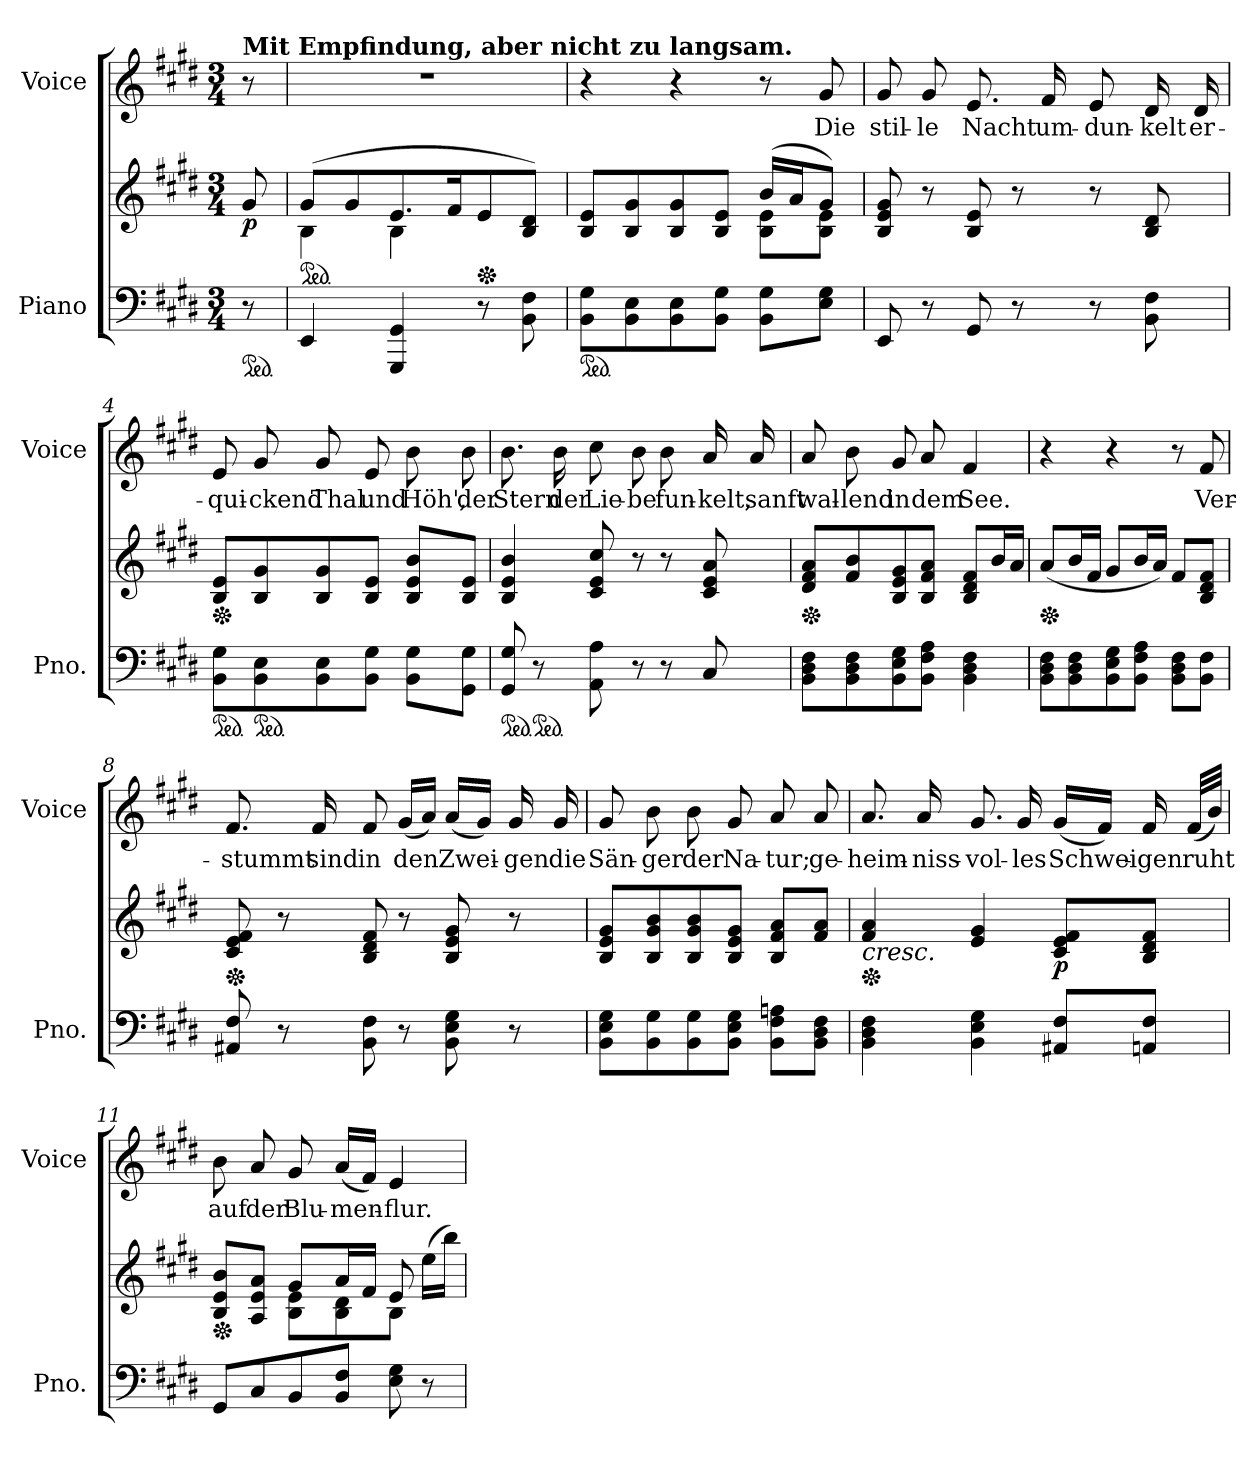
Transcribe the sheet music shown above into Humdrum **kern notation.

**kern	**kern	**dynam	**kern	**text
*part2	*part2	*part2	*part1	*part1
*staff3	*staff2	*staff2/3	*staff1	*staff1
*I"Piano	*	*	*I"Voice	*
*I'Pno.	*	*	*I'Voice	*
*clefF4	*clefG2	*	*clefG2	*
*k[f#c#g#d#]	*k[f#c#g#d#]	*	*k[f#c#g#d#]	*
*E:	*E:	*	*E:	*
*M3/4	*M3/4	*	*M3/4	*
*ped	*	*	*	*
*MM60	*MM60	*	*MM60	*
=	=	=	=	=
!	!	!	!LO:TX:a:B:t=Mit Empfindung, aber nicht zu langsam.	!
!	!	!LO:DY:b	!	!
8r	8g#/	p	8r	.
=1	=1	=1	=1	=1
*	*ped	*	*	*
*	*^	*	*	*
!	!	!	!	!LO:N:vis=1	!
4EE/	(>8g#/L	4B\	.	2.r	.
.	8g#/	.	.	.	.
4GGG#/ 4GG#/	8.e/	4B\	.	.	.
.	16f#/k	.	.	.	.
*	*Xped	*	*	*	*
8r	8e/	4ryy	.	.	.
8BB\ 8F#\	8B/ 8d#/J)	.	.	.	.
=2	=2	=2	=2	=2	=2
*ped	*	*	*	*	*
8BB\ 8G#\L	8B/ 8e/L	2ryy	.	4r	.
8BB\ 8E\	8B/ 8g#/	.	.	.	.
8BB\ 8E\	8B/ 8g#/	.	.	4r	.
8BB\ 8G#\J	8B/ 8e/J	.	.	.	.
8BB\ 8G#\L	(>16b/LL	8B\ 8e\L	.	8r	.
.	16a/J	.	.	.	.
!	!	!	!	!	!LO:LY:b
8E\ 8G#\J	8g#/J)	8B\ 8e\J	.	8g#/	Die
=3	=3	=3	=3	=3	=3
!	!	!	!	!	!LO:LY:b
*	*v	*v	*	*	*
8EE/	8B/ 8e/ 8g#/	.	8g#/	stil-
!	!	!	!	!LO:LY:b
8r	8r	.	8g#/	-le
!	!	!	!	!LO:LY:b
8GG#/	8B/ 8e/	.	8.e/	Nacht
8r	8r	.	.	.
!	!	!	!	!LO:LY:b
.	.	.	16f#/	um-
!	!	!	!	!LO:LY:b
8r	8r	.	8e/	-dun-
!	!	!	!	!LO:LY:b
8BB\ 8F#\	8B/ 8d#/	.	16d#/	-kelt
!	!	!	!	!LO:LY:b
.	.	.	16d#/	er-
=4	=4	=4	=4	=4
*ped	*	*	*	*
*	*Xped	*	*	*
!	!	!	!	!LO:LY:b
8BB\ 8G#\L	8B/ 8e/L	.	8e/	-qui-
*ped	*	*	*	*
!	!	!	!	!LO:LY:b
8BB\ 8E\	8B/ 8g#/	.	8g#/	-ckend
!	!	!	!	!LO:LY:b
8BB\ 8E\	8B/ 8g#/	.	8g#/	Thal
!	!	!	!	!LO:LY:b
8BB\ 8G#\J	8B/ 8e/J	.	8e/	und
!	!	!	!	!LO:LY:b
8BB\ 8G#\L	8B/ 8e/ 8b/L	.	8b\	Höh',
!	!	!	!	!LO:LY:b
8GG#\ 8G#\J	8B/ 8e/J	.	8b\	der
!!LO:LB:g=z
=5	=5	=5	=5	=5
*^	*	*	*	*
*ped	*	*	*	*	*
*	*	*^	*	*	*
!	!	!	!	!	!	!LO:LY:b
4.ryy	8GG#/ 8G#/	4B/ 4e/ 4b/	8ryy	.	8.b\	Stern
*ped	*	*	*	*	*	*
.	8r	.	2ryy	.	.	.
!	!	!	!	!	!	!LO:LY:b
.	.	.	.	.	16b\	der
!	!	!	!	!	!	!LO:LY:b
.	8AA\ 8A\	8c#/ 8e/ 8cc#/	.	.	8cc#\	Lie-
!	!	!	!	!	!	!LO:LY:b
4.ryy	8r	8r	.	.	8b\	-be
!	!	!	!	!	!	!LO:LY:b
.	8r	8r	.	.	8b\	fun-
!	!	!	!	!	!	!LO:LY:b
.	8C#/	8c#/ 8e/ 8a/	8ryy	.	16a/	-kelt,
!	!	!	!	!	!	!LO:LY:b
.	.	.	.	.	16a/	sanft
=6	=6	=6	=6	=6	=6	=6
*	*	*Xped	*	*	*	*
!	!	!	!	!	!	!LO:LY:b
4ryy	8BB\ 8D#\ 8F#\L	8d#/ 8f#/ 8a/L	4ryy	.	8a/	wal-
!	!	!	!	!	!	!LO:LY:b
.	8BB\ 8D#\ 8F#\	8f#/ 8b/	.	.	8b\	-lend
!	!	!	!	!	!	!LO:LY:b
2ryy	8BB\ 8E\ 8G#\	8B/ 8e/ 8g#/	2ryy	.	8g#/	in
!	!	!	!	!	!	!LO:LY:b
.	8BB\ 8F#\ 8A\J	8B/ 8f#/ 8a/J	.	.	8a/	dem
!	!	!	!	!	!	!LO:LY:b
.	4BB\ 4D#\ 4F#\	8B/ 8d#/ 8f#/L	.	.	4f#/	See.
.	.	16b/L	.	.	.	.
.	.	16a/JJ	.	.	.	.
*v	*v	*	*	*	*	*
*	*v	*v	*	*	*
=7	=7	=7	=7	=7
*	*Xped	*	*	*
8BB\ 8D#\ 8F#\L	(<8a/L	.	4r	.
8BB\ 8D#\ 8F#\	16b/L	.	.	.
.	16f#/JJ	.	.	.
8BB\ 8E\ 8G#\	8g#/L	.	4r	.
8BB\ 8F#\ 8A\J	16b/L	.	.	.
.	16a/JJ)	.	.	.
8BB\ 8D#\ 8F#\L	8f#/L	.	8r	.
!	!	!	!	!LO:LY:b
8BB\ 8F#\J	8B/ 8d#/ 8f#/J	.	8f#/	Ver-
=8	=8	=8	=8	=8
*	*Xped	*	*	*
!	!	!	!	!LO:LY:b
8AA#X/ 8F#/	8c#/ 8e/ 8f#/	.	8.f#/	-stummt
8r	8r	.	.	.
!	!	!	!	!LO:LY:b
.	.	.	16f#/	sind
!	!	!	!	!LO:LY:b
8BB\ 8F#\	8B/ 8d#/ 8f#/	.	8f#/	in
!	!	!	!	!LO:LY:b
8r	8r	.	(<16g#/LL	den
.	.	.	16a/JJ)	.
!	!	!	!	!LO:LY:b
8BB\ 8E\ 8G#\	8B/ 8e/ 8g#/	.	(<16a/LL	Zwei-
.	.	.	16g#/JJ)	.
!	!	!	!	!LO:LY:b
8r	8r	.	16g#/	-gen
!	!	!	!	!LO:LY:b
.	.	.	16g#/	die
!!LO:LB:g=z
=9	=9	=9	=9	=9
*	*^	*	*	*
!	!	!	!	!	!LO:LY:b
8BB\ 8E\ 8G#\L	8B/ 8e/ 8g#/L	4.ryy	.	8g#/	Sän-
!	!	!	!	!	!LO:LY:b
8BB\ 8G#\	8B/ 8g#/ 8b/	.	.	8b\	-ger
!	!	!	!	!	!LO:LY:b
8BB\ 8G#\	8B/ 8g#/ 8b/	.	.	8b\	der
!	!	!	!	!	!LO:LY:b
8BB\ 8E\ 8G#\J	8B/ 8e/ 8g#/J	8ryy	.	8g#/	Na-
!	!	!	!	!	!LO:LY:b
8BB\ 8F#\ 8An\L	8B/ 8f#/ 8a/L	4ryy	.	8a/	-tur;
!	!	!	!	!	!LO:LY:b
8BB\ 8D#\ 8F#\J	8f#/ 8a/J	.	.	8a/	ge-
*	*v	*v	*	*	*
=10	=10	=10	=10	=10
*	*Xped	*	*	*
!	!LO:TX:b:i:t=cresc.	!	!	!
!	!	!	!	!LO:LY:b
4BB\ 4D#\ 4F#\	4f#/ 4a/	.	8.a/	-heim-
!	!	!	!	!LO:LY:b
.	.	.	16a/	-niss-
!	!	!	!	!LO:LY:b
4BB\ 4E\ 4G#\	4e/ 4g#/	.	8.g#/	-vol-
!	!	!	!	!LO:LY:b
.	.	.	16g#/	-les
!	!	!LO:DY:b	!	!LO:LY:b
8AA#X/ 8F#/L	8c#/ 8e/ 8f#/L	p	(<16g#/LL	Schwei-
.	.	.	16f#/JJ)	.
!	!	!	!	!LO:LY:b
8AAn/ 8F#/J	8B/ 8d#/ 8f#/J	.	16f#/	-gen
!	!	!	!	!LO:LY:b
.	.	.	(<32f#/LLL	ruht
.	.	.	32b/JJJ)	.
=11	=11	=11	=11	=11
*	*Xped	*	*	*
*	*^	*	*	*
!	!	!	!	!	!LO:LY:b
8GG#/L	8B/ 8e/ 8b/L	4ryy	.	8b\	auf
!	!	!	!	!	!LO:LY:b
8C#/	8A/ 8e/ 8a/J	.	.	8a/	der
!	!	!	!	!	!LO:LY:b
8BB/	8g#/L	8B\ 8e\L	.	8g#/	Blu-
!	!	!	!	!	!LO:LY:b
8BB/ 8F#/J	16a/L	8B\ 8d#\	.	(<16a/LL	-men-
.	16f#/JJ	.	.	16f#/JJ)	.
!	!	!	!	!	!LO:LY:b
8E\ 8G#\	8e/	8B\J	.	4e/	-flur.
8r	(>16ee\LL	8ryy	.	.	.
.	16bb\JJ)	.	.	.	.
*	*v	*v	*	*	*
=	=	=	=	=
*-	*-	*-	*-	*-
